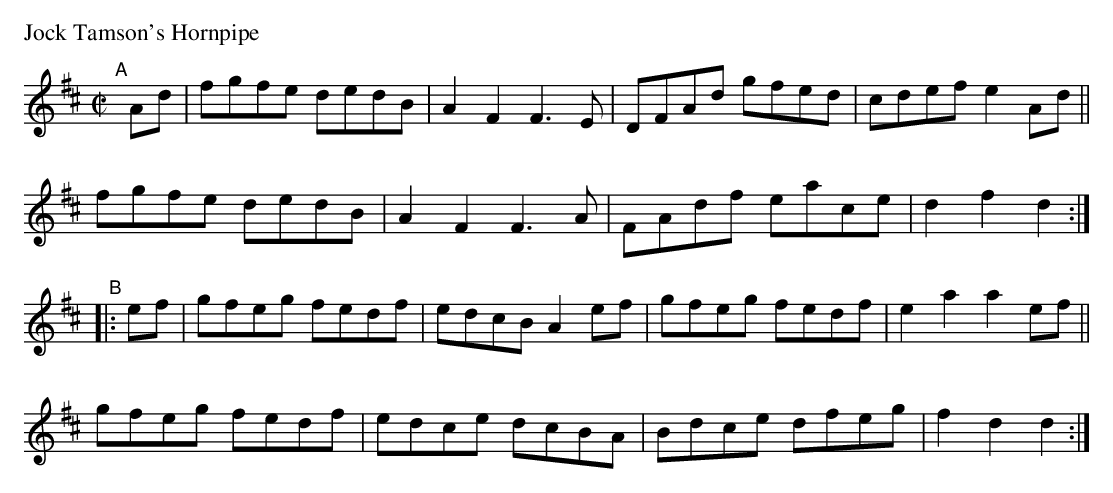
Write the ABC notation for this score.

X:1
P: Jock Tamson's Hornpipe
C:
M: C|
L: 1/8
K: D
"^A"[|] Ad |\
fgfe dedB | A2F2 F3E | DFAd gfed | cdef e2Ad ||
fgfe dedB | A2F2 F3A | FAdf eace | d2f2 d2 :|
"^B"|: ef |\
gfeg fedf | edcB A2ef | gfeg fedf | e2a2 a2ef ||
gfeg fedf | edce dcBA | Bdce dfeg | f2d2 d2 :|
